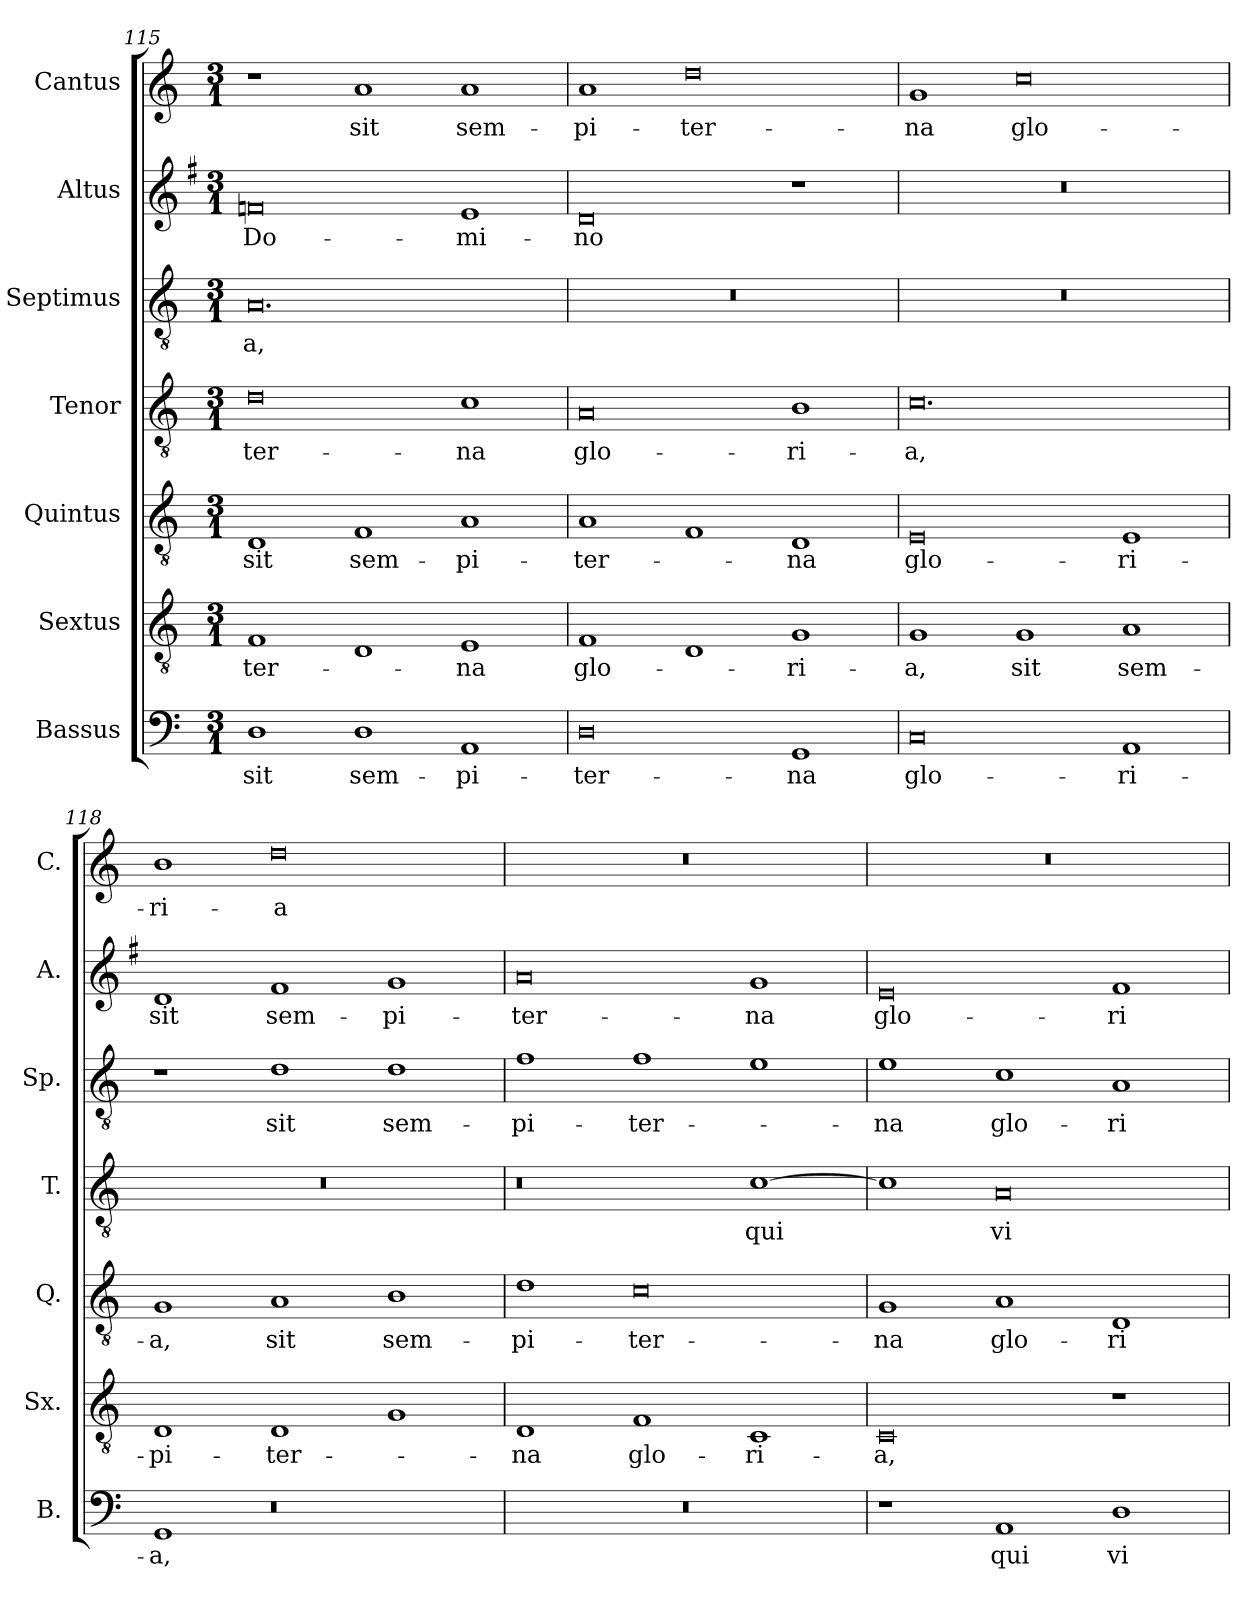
**kern	**text	**kern	**text	**kern	**text	**kern	**text	**kern	**text	**kern	**text	**kern	**text
*part7	*part7	*part6	*part6	*part5	*part5	*part4	*part4	*part3	*part3	*part2	*part2	*part1	*part1
*staff7	*staff7	*staff6	*staff6	*staff5	*staff5	*staff4	*staff4	*staff3	*staff3	*staff2	*staff2	*staff1	*staff1
*I"Bassus	*	*I"Sextus	*	*I"Quintus	*	*I"Tenor	*	*I"Septimus	*	*I"Altus	*	*I"Cantus	*
*I'B.	*	*I'Sx.	*	*I'Q.	*	*I'T.	*	*I'Sp.	*	*I'A.	*	*I'C.	*
*clefF4	*	*clefGv2	*	*clefGv2	*	*clefGv2	*	*clefGv2	*	*clefG2	*	*clefG2	*
*k[]	*	*k[]	*	*k[]	*	*k[]	*	*k[]	*	*k[f#]	*	*k[]	*
*M3/1	*	*M3/1	*	*M3/1	*	*M3/1	*	*M3/1	*	*M3/1	*	*M3/1	*
=115	=115	=115	=115	=115	=115	=115	=115	=115	=115	=115	=115	=115	=115
1D	sit	1F	-ter-	1D	sit	0d	-ter-	0.A	-a,	0fn	Do-	1r	.
1D	sem-	1D	.	1F	sem-	.	.	.	.	.	.	1a	sit
1AA	-pi-	1E	-na	1A	-pi-	1c	-na	.	.	1e	-mi-	1a	sem-
=116	=116	=116	=116	=116	=116	=116	=116	=116	=116	=116	=116	=116	=116
0D	-ter-	1F	glo-	1A	-ter-	0A	glo-	0.r	.	0d	-no	1a	-pi-
.	.	1D	.	1F	.	.	.	.	.	.	.	0dd	-ter-
1GG	-na	1G	-ri-	1D	-na	1B	-ri-	.	.	1r	.	.	.
=117	=117	=117	=117	=117	=117	=117	=117	=117	=117	=117	=117	=117	=117
0C	glo-	1G	-a,	0E	glo-	0.c	-a,	0.r	.	0.r	.	1g	-na
.	.	1G	sit	.	.	.	.	.	.	.	.	0cc	glo-
1AA	-ri-	1A	sem-	1E	-ri-	.	.	.	.	.	.	.	.
=118	=118	=118	=118	=118	=118	=118	=118	=118	=118	=118	=118	=118	=118
1GG	-a,	1D	-pi-	1G	-a,	0.r	.	1r	.	1d	sit	1b	-ri-
0r	.	1D	-ter-	1A	sit	.	.	1d	sit	1f#	sem-	0dd	-a
.	.	1G	.	1B	sem-	.	.	1d	sem-	1g	-pi-	.	.
!!LO:LB:g=z
=119	=119	=119	=119	=119	=119	=119	=119	=119	=119	=119	=119	=119	=119
0.r	.	1D	-na	1d	-pi-	0r	.	1f	-pi-	0a	-ter-	0.r	.
.	.	1F	glo-	0c	-ter-	.	.	1f	-ter-	.	.	.	.
.	.	1C	-ri-	.	.	[1c	qui	1e	.	1g	-na	.	.
=120	=120	=120	=120	=120	=120	=120	=120	=120	=120	=120	=120	=120	=120
1r	.	0C	-a,	1G	-na	1c]	.	1e	-na	0e	glo-	0.r	.
1AA	qui	.	.	1A	glo-	0A	vi-	1c	glo-	.	.	.	.
1D	vi-	1r	.	1D	-ri-	.	.	1A	-ri-	1f#	-ri-	.	.
=	=	=	=	=	=	=	=	=	=	=	=	=	=
*-	*-	*-	*-	*-	*-	*-	*-	*-	*-	*-	*-	*-	*-
